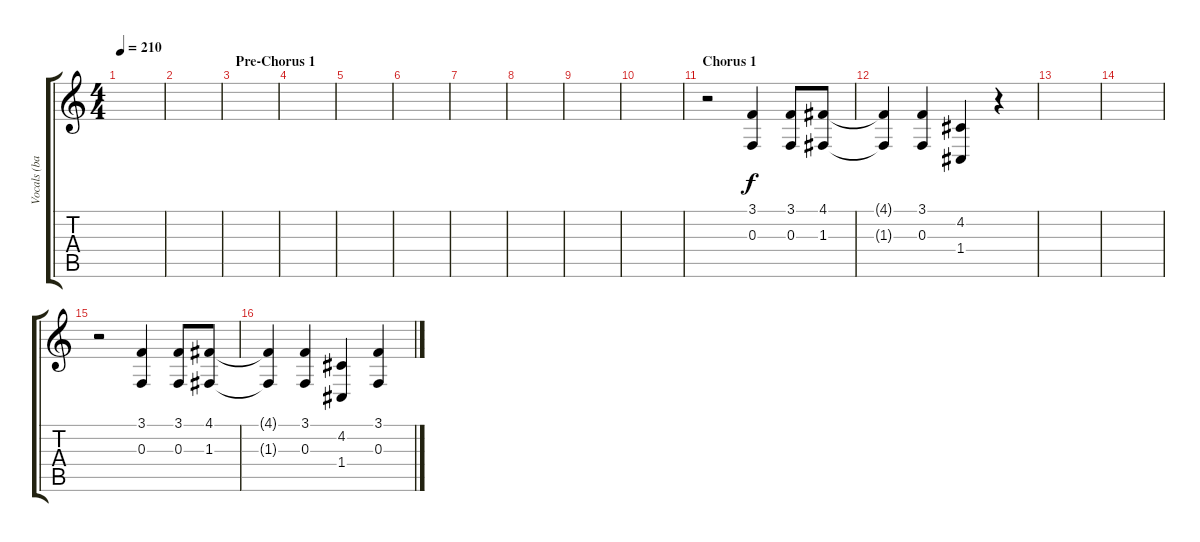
\track ("Vocals (back-up)" "Vocals (ba") {instrument stringensemble1}
\staff {score tabs}
\tuning (D4 A3 F3 C3 G2 C2) {hide}
\ts (4 4)
\tempo 210
\clef g2
\ks c
|
|
\section ("" "Pre-Chorus 1")
|
|
|
|
|
|
|
|
\section ("" "Chorus 1")
r.2{volume 14 instrument lead2sawtooth} (3.1 0.3).4 (3.1 0.3).8 (4.1 1.3).8 |
(4.1{t} 1.3{t}).4 (3.1 0.3).4 (4.2 1.4).4 r.4 |
|
|
r.2 (3.1 0.3).4 (3.1 0.3).8 (4.1 1.3).8 |
(4.1{t} 1.3{t}).4 (3.1 0.3).4 (4.2 1.4).4 (3.1 0.3).4
